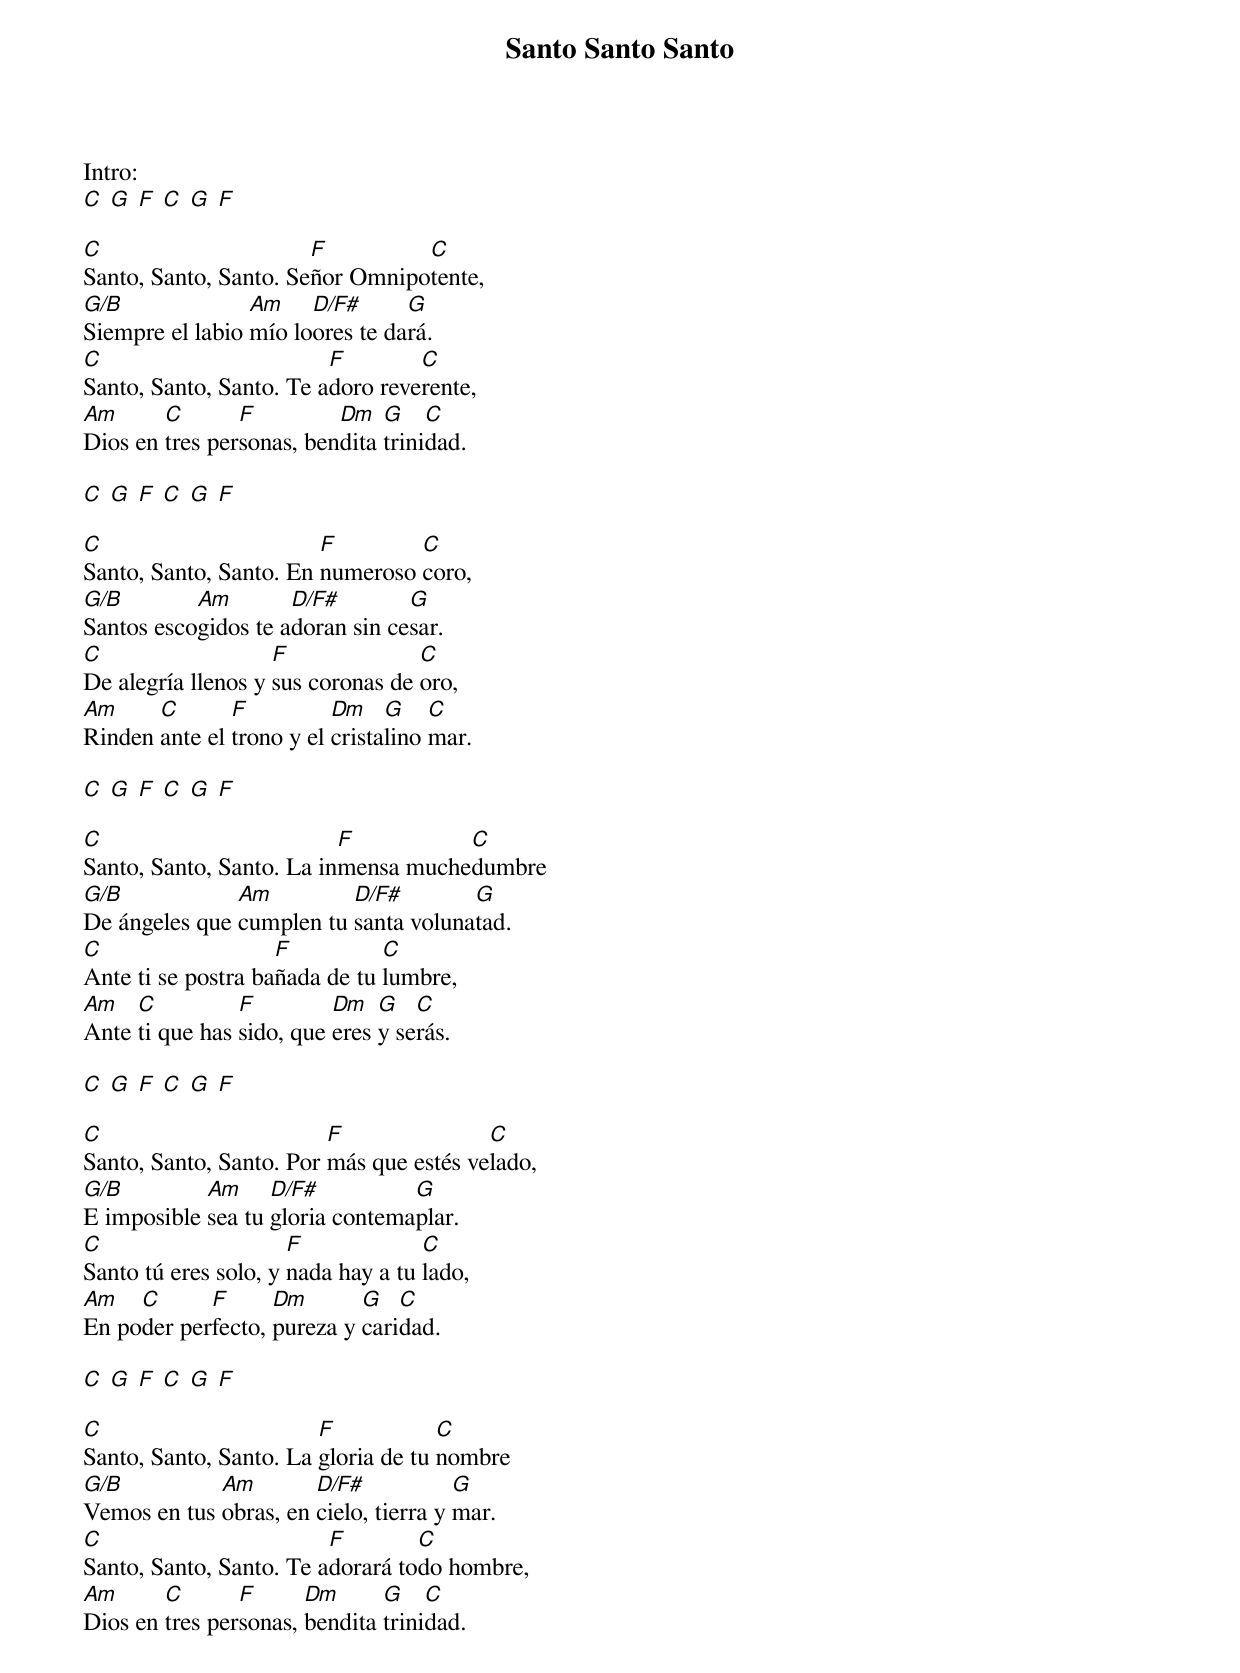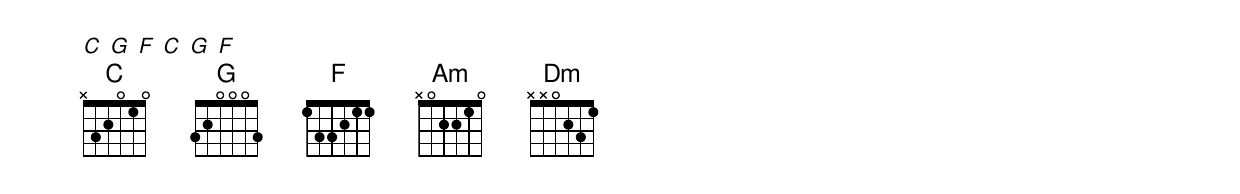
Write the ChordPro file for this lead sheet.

{title:Santo Santo Santo}
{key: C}

Intro:
[C] [G] [F] [C] [G] [F]

[C]Santo, Santo, Santo. Se[F]ñor Omnipo[C]tente,
[G/B]Siempre el labio [Am]mío lo[D/F#]ores te da[G]rá.
[C]Santo, Santo, Santo. Te a[F]doro reve[C]rente,
[Am]Dios en [C]tres per[F]sonas, ben[Dm]dita [G]trini[C]dad.

[C] [G] [F] [C] [G] [F]

[C]Santo, Santo, Santo. En [F]numeroso [C]coro,
[G/B]Santos esco[Am]gidos te a[D/F#]doran sin ce[G]sar.
[C]De alegría llenos y [F]sus coronas de [C]oro,
[Am]Rinden [C]ante el [F]trono y el [Dm]crista[G]lino [C]mar.

[C] [G] [F] [C] [G] [F]

[C]Santo, Santo, Santo. La in[F]mensa muche[C]dumbre
[G/B]De ángeles que [Am]cumplen tu [D/F#]santa voluna[G]tad.
[C]Ante ti se postra ba[F]ñada de tu [C]lumbre,
[Am]Ante [C]ti que has [F]sido, que [Dm]eres [G]y se[C]rás.

[C] [G] [F] [C] [G] [F]

[C]Santo, Santo, Santo. Por [F]más que estés ve[C]lado,
[G/B]E imposible [Am]sea tu [D/F#]gloria contema[G]plar.
[C]Santo tú eres solo, y [F]nada hay a tu [C]lado,
[Am]En po[C]der per[F]fecto, [Dm]pureza y [G]cari[C]dad.

[C] [G] [F] [C] [G] [F]

[C]Santo, Santo, Santo. La [F]gloria de tu [C]nombre
[G/B]Vemos en tus [Am]obras, en [D/F#]cielo, tierra y [G]mar.
[C]Santo, Santo, Santo. Te a[F]dorará to[C]do hombre,
[Am]Dios en [C]tres per[F]sonas, [Dm]bendita [G]trini[C]dad.

[C] [G] [F] [C] [G] [F]
